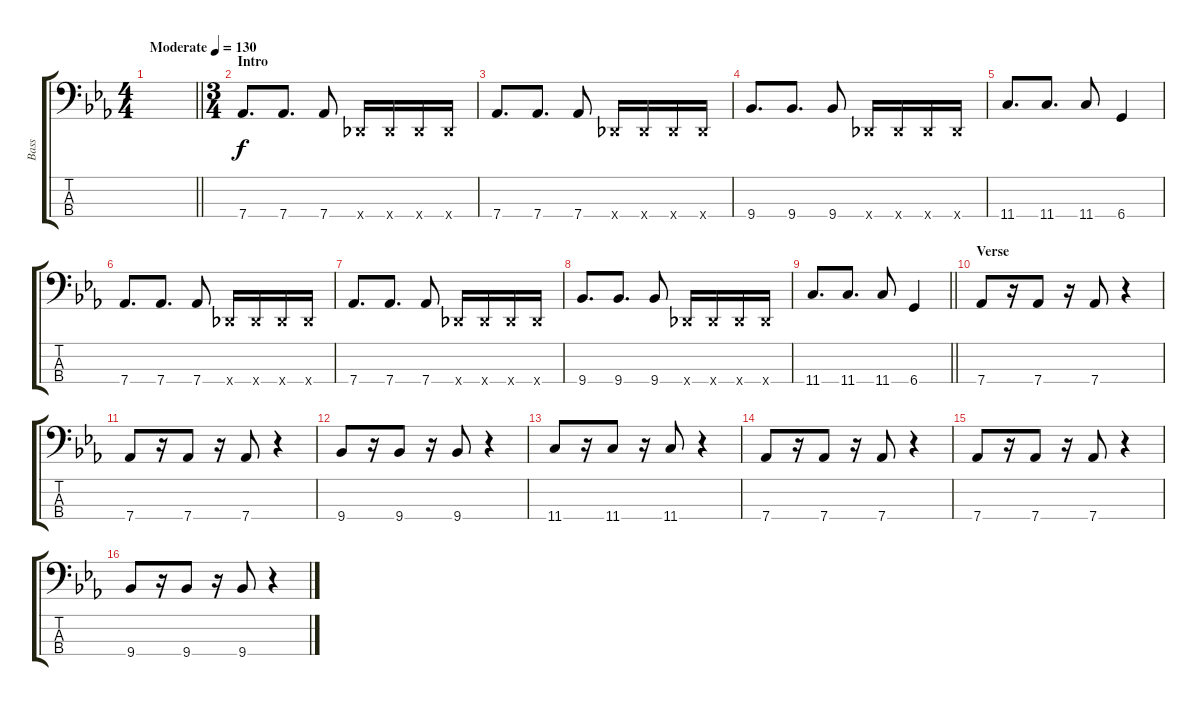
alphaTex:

\track ("Bass" "Bass") {instrument electricbasspick}
\staff {score tabs}
\tuning (Gb2 Db2 Ab1 Db1) {hide}
\ts (4 4)
\tempo (130 "Moderate")
\clef f4
\barLineRight lightlight
\ks eb
|
\ts (3 4)
\section ("" "Intro")
\ks eb
7.4.8{d} 7.4.8{d} 7.4.8 0.4{x}.16 0.4{x}.16 0.4{x}.16 0.4{x}.16 |
7.4.8{d} 7.4.8{d} 7.4.8 0.4{x}.16 0.4{x}.16 0.4{x}.16 0.4{x}.16 |
9.4.8{d} 9.4.8{d} 9.4.8 0.4{x}.16 0.4{x}.16 0.4{x}.16 0.4{x}.16 |
11.4.8{d} 11.4.8{d} 11.4.8 6.4.4 |
7.4.8{d} 7.4.8{d} 7.4.8 0.4{x}.16 0.4{x}.16 0.4{x}.16 0.4{x}.16 |
7.4.8{d} 7.4.8{d} 7.4.8 0.4{x}.16 0.4{x}.16 0.4{x}.16 0.4{x}.16 |
9.4.8{d} 9.4.8{d} 9.4.8 0.4{x}.16 0.4{x}.16 0.4{x}.16 0.4{x}.16 |
\barLineRight lightlight
11.4.8{d} 11.4.8{d} 11.4.8 6.4.4 |
\section ("" "Verse")
7.4.8 r.16 7.4.8 r.16 7.4.8 r.4 |
7.4.8 r.16 7.4.8 r.16 7.4.8 r.4 |
9.4.8 r.16 9.4.8 r.16 9.4.8 r.4 |
11.4.8 r.16 11.4.8 r.16 11.4.8 r.4 |
7.4.8 r.16 7.4.8 r.16 7.4.8 r.4 |
7.4.8 r.16 7.4.8 r.16 7.4.8 r.4 |
9.4.8 r.16 9.4.8 r.16 9.4.8 r.4
